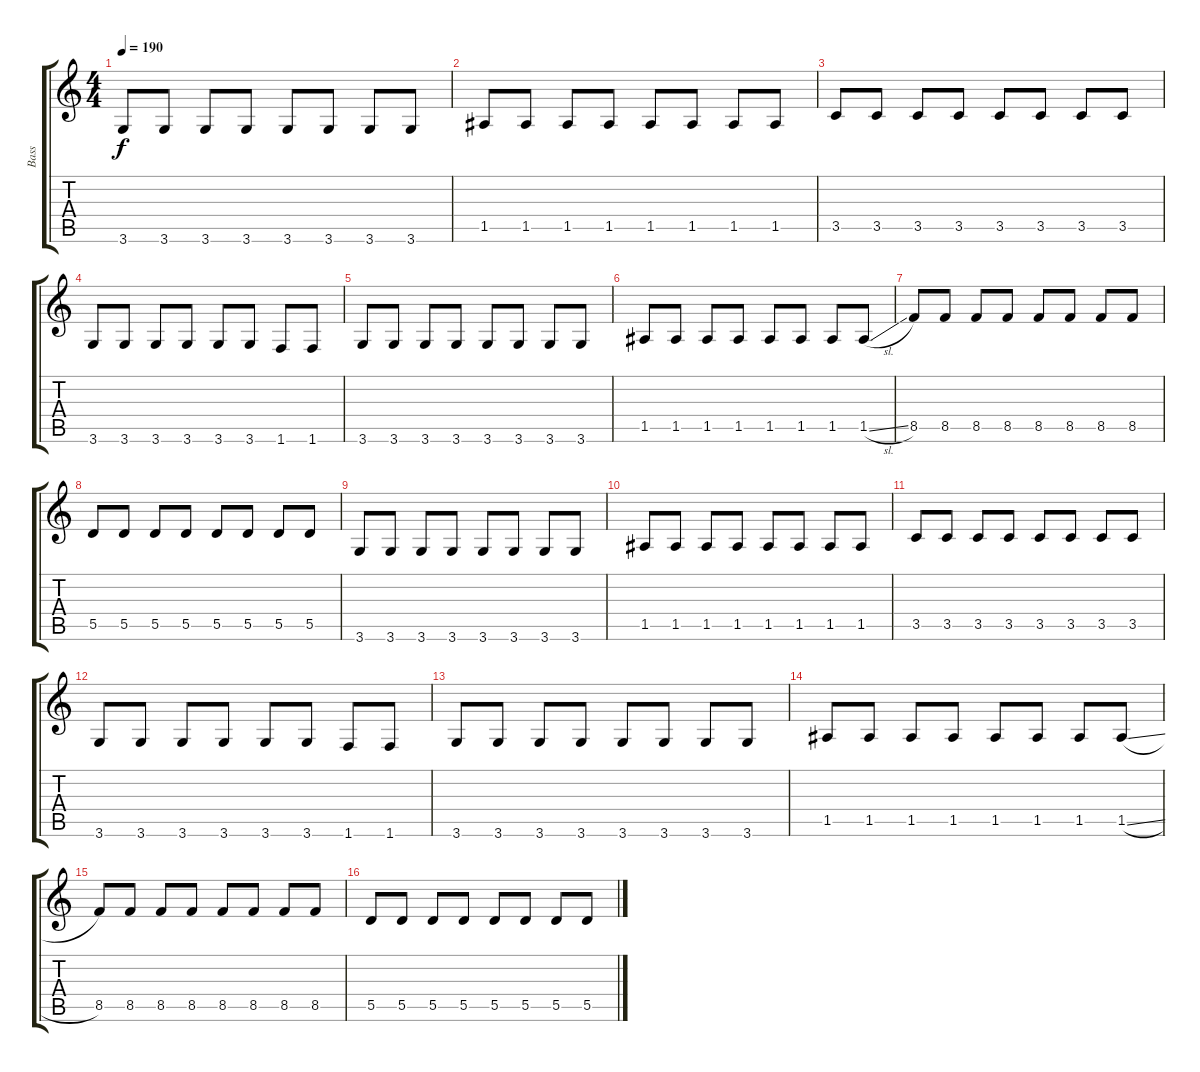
\track ("Bass" "Bass") {instrument electricbasspick}
\staff {score tabs}
\tuning (E4 B3 G3 D3 A2 E2) {hide}
\ts (4 4)
\tempo 190
\clef g2
\ks c
3.6.8{dy f} 3.6.8 3.6.8 3.6.8 3.6.8 3.6.8 3.6.8 3.6.8 |
1.5.8 1.5.8 1.5.8 1.5.8 1.5.8 1.5.8 1.5.8 1.5.8 |
3.5.8 3.5.8 3.5.8 3.5.8 3.5.8 3.5.8 3.5.8 3.5.8 |
3.6.8 3.6.8 3.6.8 3.6.8 3.6.8 3.6.8 1.6.8 1.6.8 |
3.6.8 3.6.8 3.6.8 3.6.8 3.6.8 3.6.8 3.6.8 3.6.8 |
1.5.8 1.5.8 1.5.8 1.5.8 1.5.8 1.5.8 1.5.8 1.5{sl}.8 |
8.5.8 8.5.8 8.5.8 8.5.8 8.5.8 8.5.8 8.5.8 8.5.8 |
5.5.8 5.5.8 5.5.8 5.5.8 5.5.8 5.5.8 5.5.8 5.5.8 |
3.6.8 3.6.8 3.6.8 3.6.8 3.6.8 3.6.8 3.6.8 3.6.8 |
1.5.8 1.5.8 1.5.8 1.5.8 1.5.8 1.5.8 1.5.8 1.5.8 |
3.5.8 3.5.8 3.5.8 3.5.8 3.5.8 3.5.8 3.5.8 3.5.8 |
3.6.8 3.6.8 3.6.8 3.6.8 3.6.8 3.6.8 1.6.8 1.6.8 |
3.6.8 3.6.8 3.6.8 3.6.8 3.6.8 3.6.8 3.6.8 3.6.8 |
1.5.8 1.5.8 1.5.8 1.5.8 1.5.8 1.5.8 1.5.8 1.5{sl}.8 |
8.5.8 8.5.8 8.5.8 8.5.8 8.5.8 8.5.8 8.5.8 8.5.8 |
5.5.8 5.5.8 5.5.8 5.5.8 5.5.8 5.5.8 5.5.8 5.5.8
